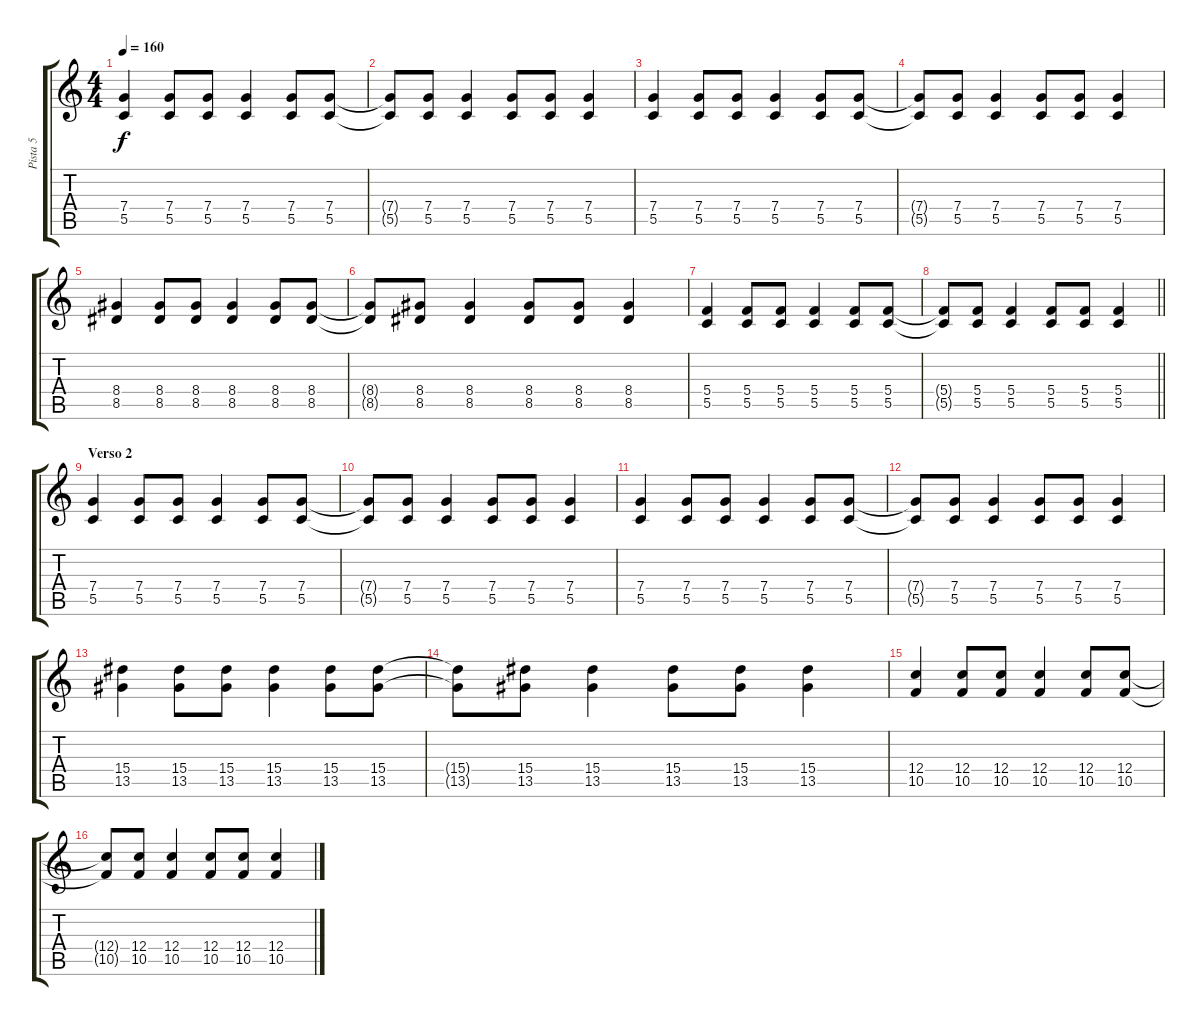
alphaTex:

\track ("Pista 5" "Pista 5") {instrument distortionguitar}
\staff {score tabs}
\tuning (D4 A3 F3 C3 G2 C2) {hide}
\ts (4 4)
\tempo 160
\clef g2
\ks c
(7.4 5.5).4{dy f} (7.4 5.5).8 (7.4 5.5).8 (7.4 5.5).4 (7.4 5.5).8 (7.4 5.5).8 |
(7.4{t} 5.5{t}).8 (7.4 5.5).8 (7.4 5.5).4 (7.4 5.5).8 (7.4 5.5).8 (7.4 5.5).4 |
(7.4 5.5).4 (7.4 5.5).8 (7.4 5.5).8 (7.4 5.5).4 (7.4 5.5).8 (7.4 5.5).8 |
(7.4{t} 5.5{t}).8 (7.4 5.5).8 (7.4 5.5).4 (7.4 5.5).8 (7.4 5.5).8 (7.4 5.5).4 |
(8.4 8.5).4 (8.4 8.5).8 (8.4 8.5).8 (8.4 8.5).4 (8.4 8.5).8 (8.4 8.5).8 |
(8.4{t} 8.5{t}).8 (8.4 8.5).8 (8.4 8.5).4 (8.4 8.5).8 (8.4 8.5).8 (8.4 8.5).4 |
(5.4 5.5).4 (5.4 5.5).8 (5.4 5.5).8 (5.4 5.5).4 (5.4 5.5).8 (5.4 5.5).8 |
\barLineRight lightlight
(5.4{t} 5.5{t}).8 (5.4 5.5).8 (5.4 5.5).4 (5.4 5.5).8 (5.4 5.5).8 (5.4 5.5).4 |
\section ("" "Verso 2")
(7.4 5.5).4 (7.4 5.5).8 (7.4 5.5).8 (7.4 5.5).4 (7.4 5.5).8 (7.4 5.5).8 |
(7.4{t} 5.5{t}).8 (7.4 5.5).8 (7.4 5.5).4 (7.4 5.5).8 (7.4 5.5).8 (7.4 5.5).4 |
(7.4 5.5).4 (7.4 5.5).8 (7.4 5.5).8 (7.4 5.5).4 (7.4 5.5).8 (7.4 5.5).8 |
(7.4{t} 5.5{t}).8 (7.4 5.5).8 (7.4 5.5).4 (7.4 5.5).8 (7.4 5.5).8 (7.4 5.5).4 |
(15.4 13.5).4 (15.4 13.5).8 (15.4 13.5).8 (15.4 13.5).4 (15.4 13.5).8 (15.4 13.5).8 |
(15.4{t} 13.5{t}).8 (15.4 13.5).8 (15.4 13.5).4 (15.4 13.5).8 (15.4 13.5).8 (15.4 13.5).4 |
(12.4 10.5).4 (12.4 10.5).8 (12.4 10.5).8 (12.4 10.5).4 (12.4 10.5).8 (12.4 10.5).8 |
(12.4{t} 10.5{t}).8 (12.4 10.5).8 (12.4 10.5).4 (12.4 10.5).8 (12.4 10.5).8 (12.4 10.5).4
